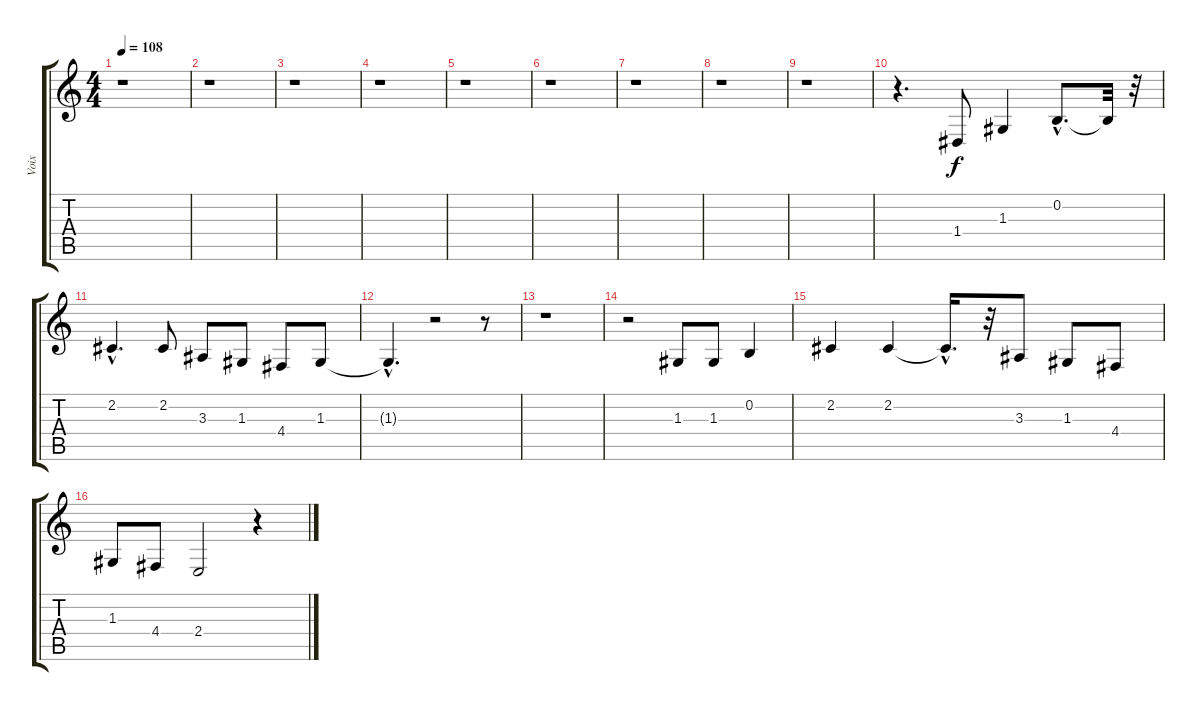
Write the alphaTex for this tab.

\track ("Voix" "Voix") {instrument voiceoohs}
\staff {score tabs}
\tuning (E4 B3 G3 D3 A2 E2) {hide}
\ts (4 4)
\tempo 108
\clef g2
\ks c
r.1{dy mf} |
r.1 |
r.1 |
r.1 |
r.1 |
r.1 |
r.1 |
r.1 |
r.1 |
r.4{d} 1.4.8{dy f} 1.3.4 0.2{hac}.8{d} 0.2{t}.32 r.32 |
2.2{hac}.4{d} 2.2.8 3.3.8 1.3.8 4.4.8 1.3.8 |
1.3{hac t}.4{d} r.2 r.8 |
r.1 |
r.2 1.3.8 1.3.8 0.2.4 |
2.2.4 2.2.4 2.2{hac t}.16{d} r.32 3.3.8 1.3.8 4.4.8 |
1.3.8 4.4.8 2.4.2 r.4
